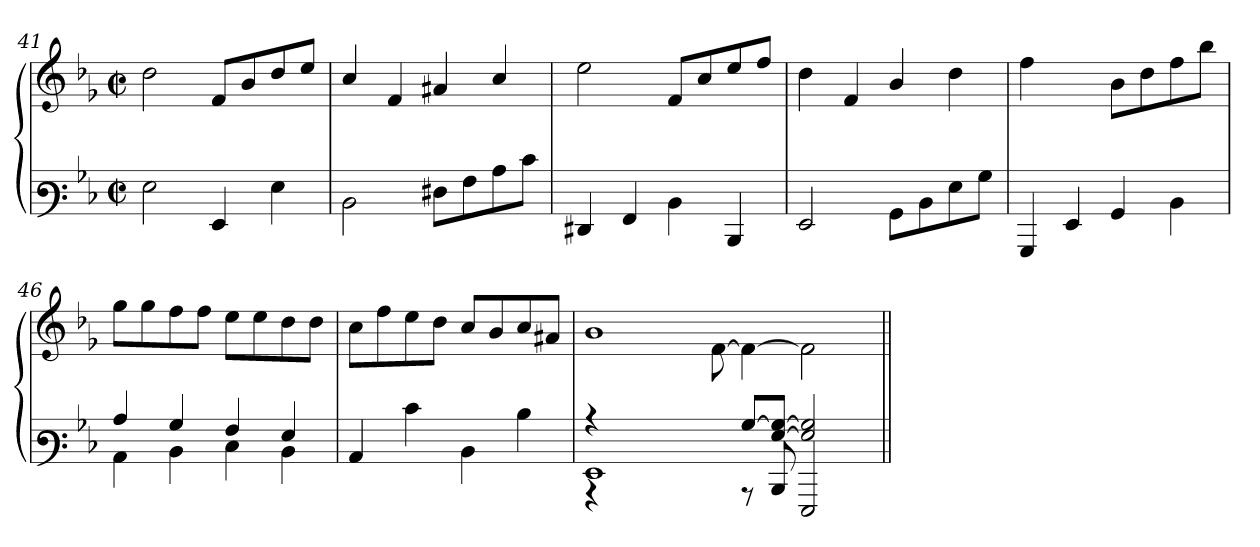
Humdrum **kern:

**kern	**kern
*part1	*part1
*staff2	*staff1
*clefF3	*clefG3
*k[b-e-]	*k[b-e-]
*M2/2	*M2/2
*met(c|)	*met(c|)
=41	=41
2G\	2b-\
4GG/	8d/L
.	8g/
4G\	8b-/
.	8cc/J
=42	=42
2D\	4a/
.	4d/
8F#X\L	4f#X/
8A\	.
8c\	4a/
8e-\J	.
=43	=43
4FF#X/	2cc\
4AA/	.
4D\	8d/L
.	8a/
4DD/	8cc/
.	8dd/J
!!LO:LB:g=z
=44	=44
2GG/	4b-\
.	4d/
8BB-\L	4g/
8D\	.
8G\	4b-\
8B-\J	.
=45	=45
4BBB-/	4dd\
4GG/	4ryy
4BB-/	8g\L
.	8b-\
4D\	8dd\
.	8gg\J
=46	=46
*^	*
4c/	4C\	8ee-\L
.	.	8ee-\
4B-/	4D\	8dd\
.	.	8dd\J
4A/	4E-\	8cc\L
.	.	8cc\
4G/	4D\	8b-\
.	.	8b-\J
*v	*v	*
=47	=47
4C/	8a\L
.	8dd\
4e-\	8cc\
.	8b-\J
4D\	8a/L
.	8g/
4d\	8a/
.	8f#X/J
=48	=48
*^	*
*	*^	*
4rB	1GG	4rBBB	1g
2..ryy	.	1ryy	.
.	8ryy	.	[<8d\
[>8B-/L	8rBBB	.	4d\_<
[>8G/ 8B-/_J	8DD/	2ryy	.
2G/] 2B-/]	2GGG/	.	2d\]
.	.	8ryy	.
*v	*v	*v	*
=||	=||
*-	*-
